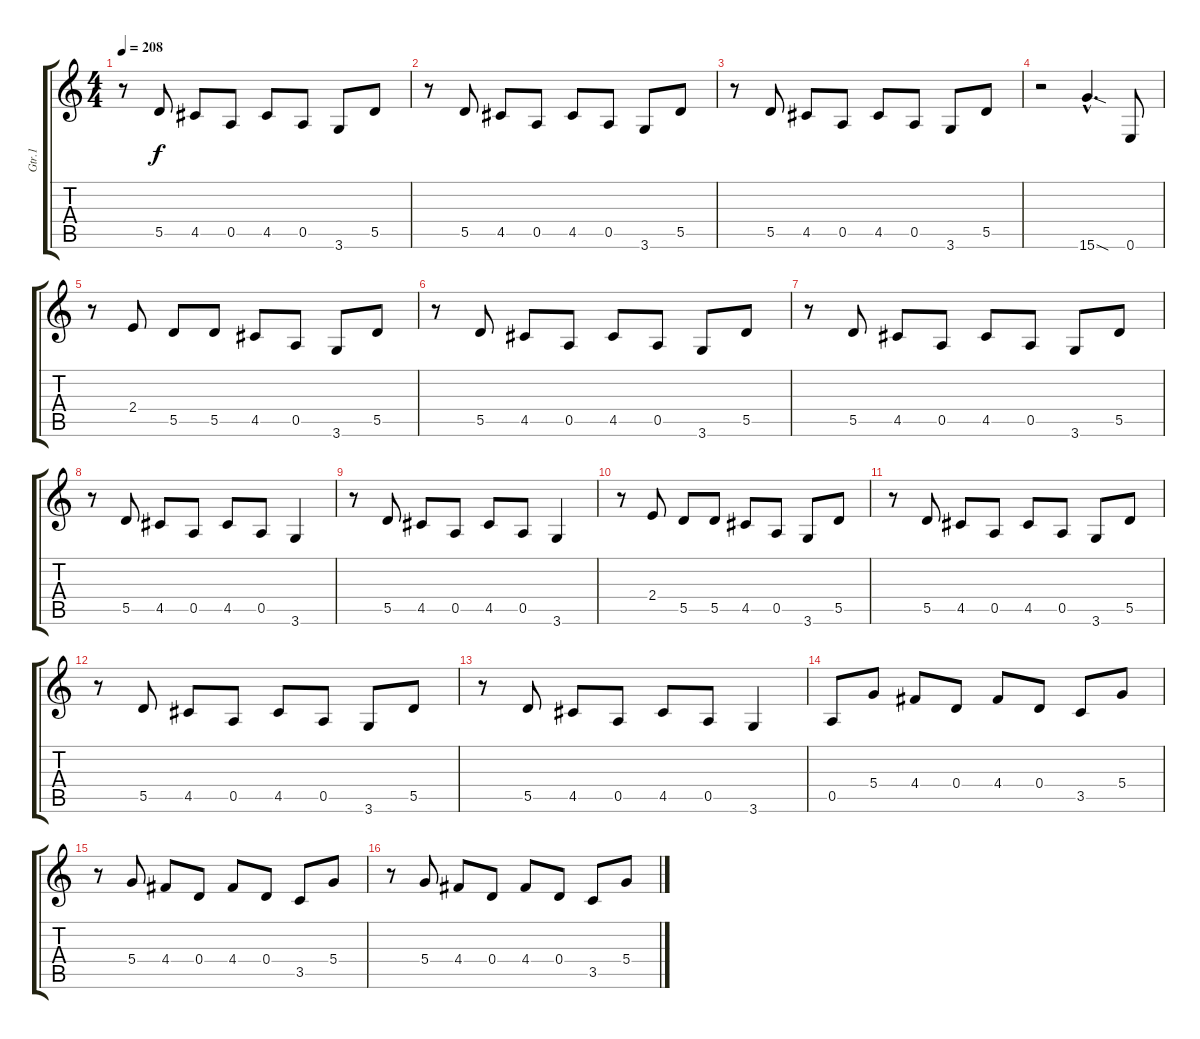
\track ("Gtr.1" "Gtr.1") {instrument overdrivenguitar}
\staff {score tabs}
\tuning (E4 B3 G3 D3 A2 E2) {hide}
\ts (4 4)
\tempo 208
\clef g2
\ks c
r.8{dy f} 5.5.8 4.5.8 0.5.8 4.5.8 0.5.8 3.6.8 5.5.8 |
r.8 5.5.8 4.5.8 0.5.8 4.5.8 0.5.8 3.6.8 5.5.8 |
r.8 5.5.8 4.5.8 0.5.8 4.5.8 0.5.8 3.6.8 5.5.8 |
r.2 15.6{sod hac}.4{d} 0.6.8 |
r.8 2.4.8 5.5.8 5.5.8 4.5.8 0.5.8 3.6.8 5.5.8 |
r.8 5.5.8 4.5.8 0.5.8 4.5.8 0.5.8 3.6.8 5.5.8 |
r.8 5.5.8 4.5.8 0.5.8 4.5.8 0.5.8 3.6.8 5.5.8 |
r.8 5.5.8 4.5.8 0.5.8 4.5.8 0.5.8 3.6.4 |
r.8 5.5.8 4.5.8 0.5.8 4.5.8 0.5.8 3.6.4 |
r.8 2.4.8 5.5.8 5.5.8 4.5.8 0.5.8 3.6.8 5.5.8 |
r.8 5.5.8 4.5.8 0.5.8 4.5.8 0.5.8 3.6.8 5.5.8 |
r.8 5.5.8 4.5.8 0.5.8 4.5.8 0.5.8 3.6.8 5.5.8 |
r.8 5.5.8 4.5.8 0.5.8 4.5.8 0.5.8 3.6.4 |
0.5.8 5.4.8 4.4.8 0.4.8 4.4.8 0.4.8 3.5.8 5.4.8 |
r.8 5.4.8 4.4.8 0.4.8 4.4.8 0.4.8 3.5.8 5.4.8 |
r.8 5.4.8 4.4.8 0.4.8 4.4.8 0.4.8 3.5.8 5.4.8
